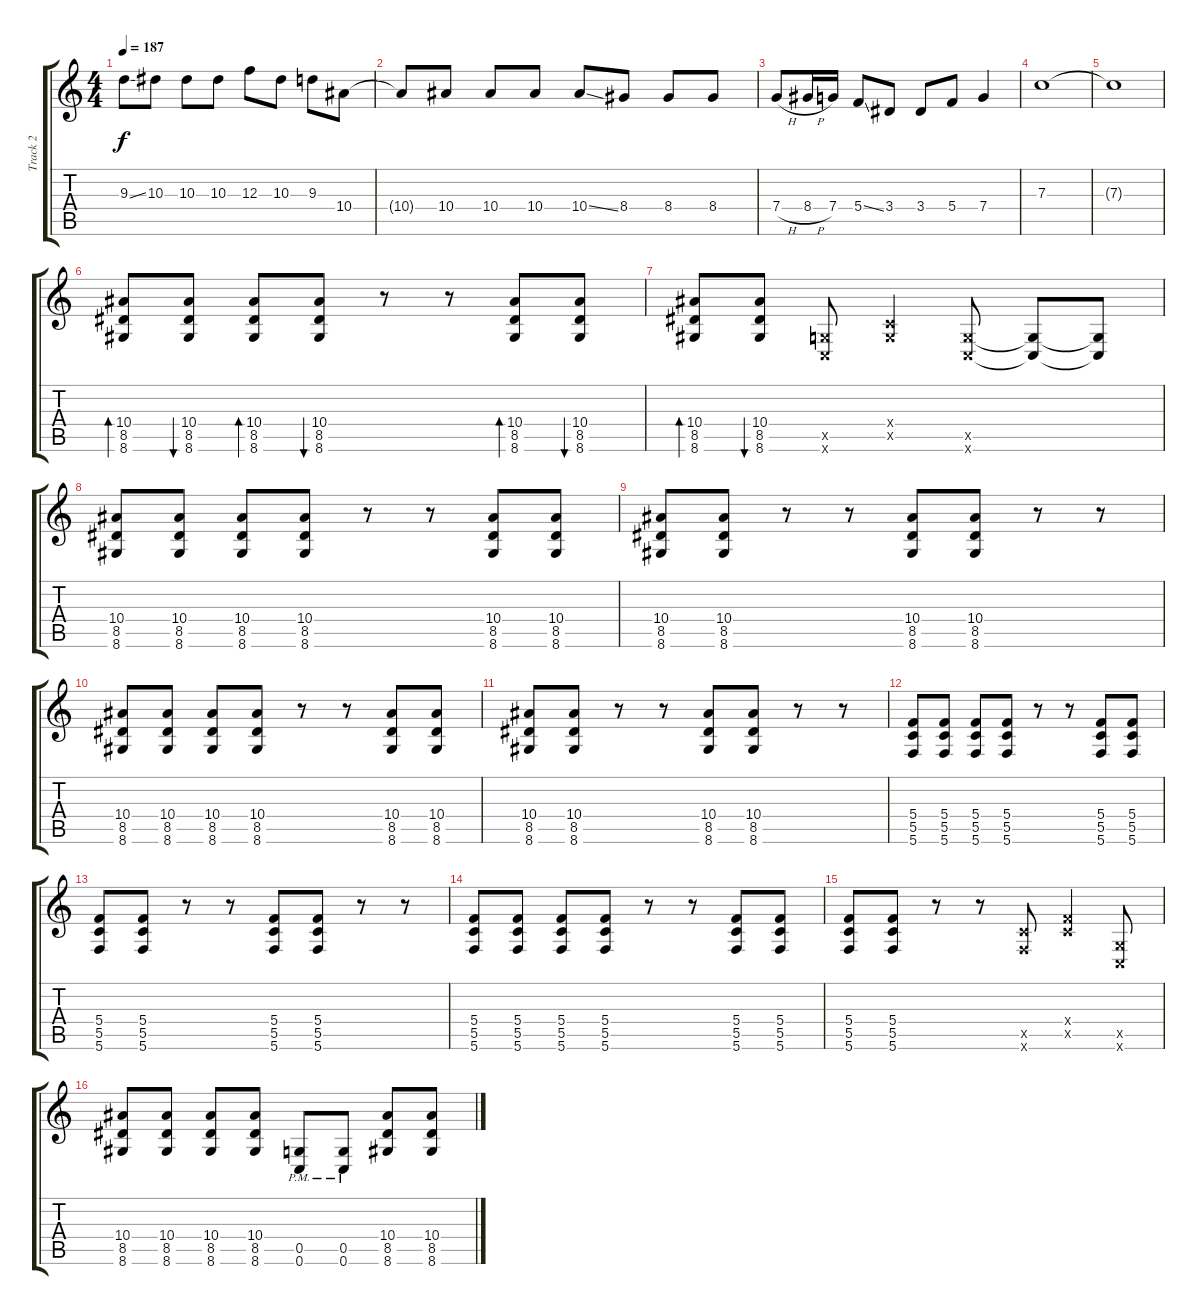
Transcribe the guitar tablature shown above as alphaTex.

\track ("Track 2" "Track 2") {instrument distortionguitar}
\staff {score tabs}
\tuning (D4 A3 F3 C3 G2 C2) {hide}
\ts (4 4)
\tempo 187
\clef g2
\ks c
9.3{ss}.8{dy f} 10.3.8 10.3.8 10.3.8 12.3.8 10.3.8 9.3.8 10.4.8 |
10.4{t}.8 10.4.8 10.4.8 10.4.8 10.4{ss}.8 8.4.8 8.4.8 8.4.8 |
7.4{h}.8 8.4{h}.16 7.4.16 5.4{ss}.8 3.4.8 3.4.8 5.4.8 7.4.4 |
7.3.1 |
7.3{t}.1 |
(10.4 8.5 8.6).8{bd 240 instrument electricguitarjazz} (10.4 8.5 8.6).8{bu 240} (10.4 8.5 8.6).8{bd 240} (10.4 8.5 8.6).8{bu 240} r.8 r.8 (10.4 8.5 8.6).8{bd 240} (10.4 8.5 8.6).8{bu 240} |
(10.4 8.5 8.6).8{bd 240} (10.4 8.5 8.6).8{bu 240} (0.5{x} 0.6{x}).8{instrument guitarfretnoise} (0.4{x} 0.5{x}).4 (0.5{x} 0.6{x}).8 (0.5{t} 0.6{t}).8 (0.5{t} 0.6{t}).8 |
(10.4 8.5 8.6).8{instrument electricguitarjazz} (10.4 8.5 8.6).8 (10.4 8.5 8.6).8 (10.4 8.5 8.6).8 r.8 r.8 (10.4 8.5 8.6).8 (10.4 8.5 8.6).8 |
(10.4 8.5 8.6).8 (10.4 8.5 8.6).8 r.8 r.8 (10.4 8.5 8.6).8 (10.4 8.5 8.6).8 r.8 r.8 |
(10.4 8.5 8.6).8{instrument electricguitarjazz} (10.4 8.5 8.6).8 (10.4 8.5 8.6).8 (10.4 8.5 8.6).8 r.8 r.8 (10.4 8.5 8.6).8 (10.4 8.5 8.6).8 |
(10.4 8.5 8.6).8 (10.4 8.5 8.6).8 r.8 r.8 (10.4 8.5 8.6).8 (10.4 8.5 8.6).8 r.8 r.8 |
(5.4 5.5 5.6).8 (5.4 5.5 5.6).8 (5.4 5.5 5.6).8 (5.4 5.5 5.6).8 r.8 r.8 (5.4 5.5 5.6).8 (5.4 5.5 5.6).8 |
(5.4 5.5 5.6).8 (5.4 5.5 5.6).8 r.8 r.8 (5.4 5.5 5.6).8 (5.4 5.5 5.6).8 r.8 r.8 |
(5.4 5.5 5.6).8 (5.4 5.5 5.6).8 (5.4 5.5 5.6).8 (5.4 5.5 5.6).8 r.8 r.8 (5.4 5.5 5.6).8 (5.4 5.5 5.6).8 |
(5.4 5.5 5.6).8 (5.4 5.5 5.6).8 r.8 r.8 (5.5{x} 5.6{x}).8{instrument guitarfretnoise} (5.4{x} 5.5{x}).4 (0.5{x} 0.6{x}).8 |
(10.4 8.5 8.6).8{instrument electricguitarjazz} (10.4 8.5 8.6).8 (10.4 8.5 8.6).8 (10.4 8.5 8.6).8 (0.5{pm} 0.6{pm}).8 (0.5{pm} 0.6{pm}).8 (10.4 8.5 8.6).8 (10.4 8.5 8.6).8
